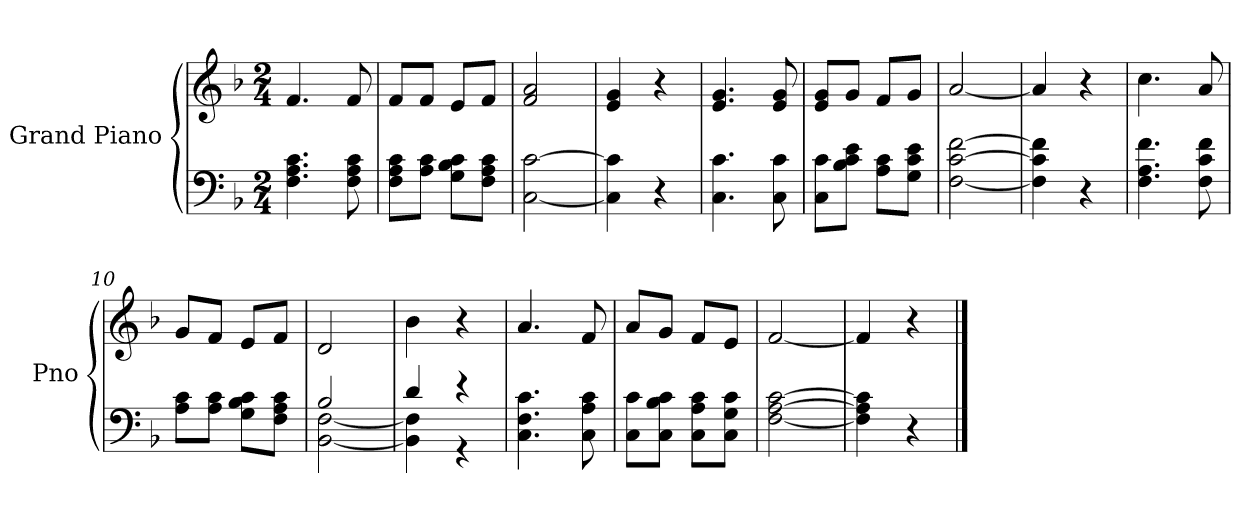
**kern	**kern
*part1	*part1
*staff2	*staff1
*I"Grand Piano	*
*I'Pno	*
*clefF4	*clefG2
*k[b-]	*k[b-]
*M2/4	*M2/4
*MM100	*MM100
=1	=1
4.F\ 4.A\ 4.c\	4.f/
8F\ 8A\ 8c\	8f/
=2	=2
8F\ 8A\ 8c\L	8f/L
8A\ 8c\J	8f/J
8G\ 8B-\ 8c\L	8e/L
8F\ 8A\ 8c\J	8f/J
=3	=3
[2C\ [2c\	2f/ 2a/
=4	=4
4C\] 4c\]	4e/ 4g/
4r	4r
=5	=5
4.C\ 4.c\	4.e/ 4.g/
8C\ 8c\	8e/ 8g/
=6	=6
8C\ 8c\L	8e/ 8g/L
8B-\ 8c\ 8e\J	8g/J
8A\ 8c\L	8f/L
8G\ 8c\ 8e\J	8g/J
=7	=7
[2F\ [2c\ [2f\	[2a/
=8	=8
4F\] 4c\] 4f\]	4a/]
4r	4r
=9	=9
4.F\ 4.A\ 4.f\	4.cc\
8F\ 8c\ 8f\	8a/
=10	=10
8A\ 8c\L	8g/L
8A\ 8c\J	8f/J
8G\ 8B-\ 8c\L	8e/L
8F\ 8A\ 8c\J	8f/J
=11	=11
*^	*
2B-/	[2BB-\ [2F\	2d/
=12	=12	=12
4d/	4BB-\] 4F\]	4b-\
4r	4r	4r
*v	*v	*
!!LO:LB:g=z
=13	=13
4.C\ 4.F\ 4.c\	4.a/
8C\ 8A\ 8c\	8f/
=14	=14
8C\ 8c\L	8a/L
8C\ 8B-\ 8c\J	8g/J
8C\ 8A\ 8c\L	8f/L
8C\ 8G\ 8c\J	8e/J
=15	=15
[2F\ [2A\ [2c\	[2f/
=16	=16
4F\] 4A\] 4c\]	4f/]
4r	4r
==	==
*-	*-
